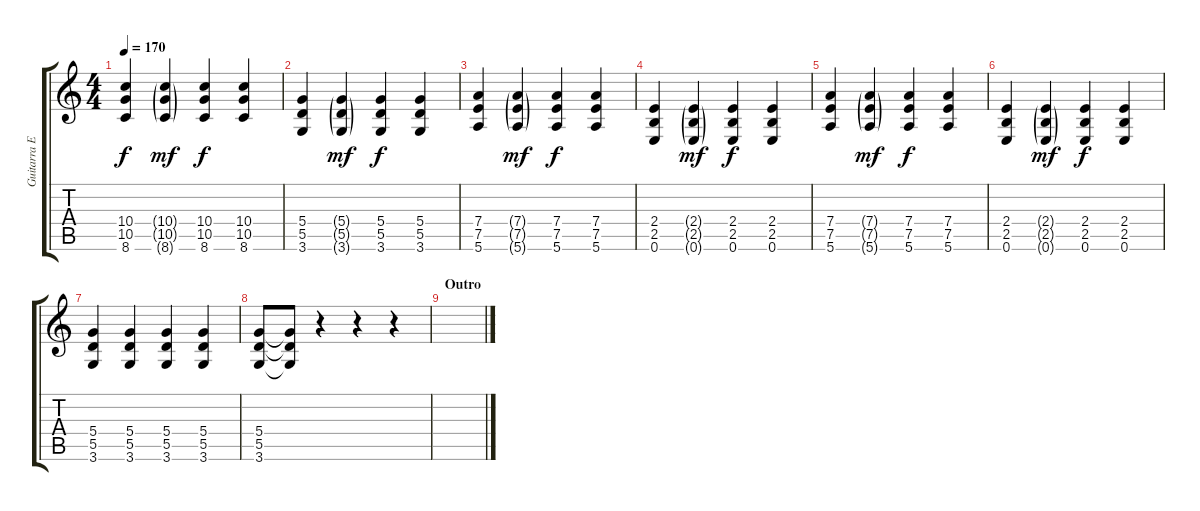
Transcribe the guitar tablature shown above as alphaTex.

\track ("Guitarra Electrica 2 (Coro y Puente)" "Guitarra E") {instrument overdrivenguitar}
\staff {score tabs}
\tuning (E4 B3 G3 D3 A2 E2) {hide}
\ts (4 4)
\tempo 170
\clef g2
\ks c
(10.4 10.5 8.6).4{dy f} (10.4{g} 10.5{g} 8.6{g}).4{dy mf} (10.4 10.5 8.6).4{dy f} (10.4 10.5 8.6).4 |
(5.4 5.5 3.6).4 (5.4{g} 5.5{g} 3.6{g}).4{dy mf} (5.4 5.5 3.6).4{dy f} (5.4 5.5 3.6).4 |
(7.4 7.5 5.6).4 (7.4{g} 7.5{g} 5.6{g}).4{dy mf} (7.4 7.5 5.6).4{dy f} (7.4 7.5 5.6).4 |
(2.4 2.5 0.6).4 (2.4{g} 2.5{g} 0.6{g}).4{dy mf} (2.4 2.5 0.6).4{dy f} (2.4 2.5 0.6).4 |
(7.4 7.5 5.6).4 (7.4{g} 7.5{g} 5.6{g}).4{dy mf} (7.4 7.5 5.6).4{dy f} (7.4 7.5 5.6).4 |
(2.4 2.5 0.6).4 (2.4{g} 2.5{g} 0.6{g}).4{dy mf} (2.4 2.5 0.6).4{dy f} (2.4 2.5 0.6).4 |
(5.4 5.5 3.6).4 (5.4 5.5 3.6).4 (5.4 5.5 3.6).4 (5.4 5.5 3.6).4 |
(5.4 5.5 3.6).8 (5.4{t} 5.5{t} 3.6{t}).8 r.4 r.4 r.4 |
\section ("" "Outro")
